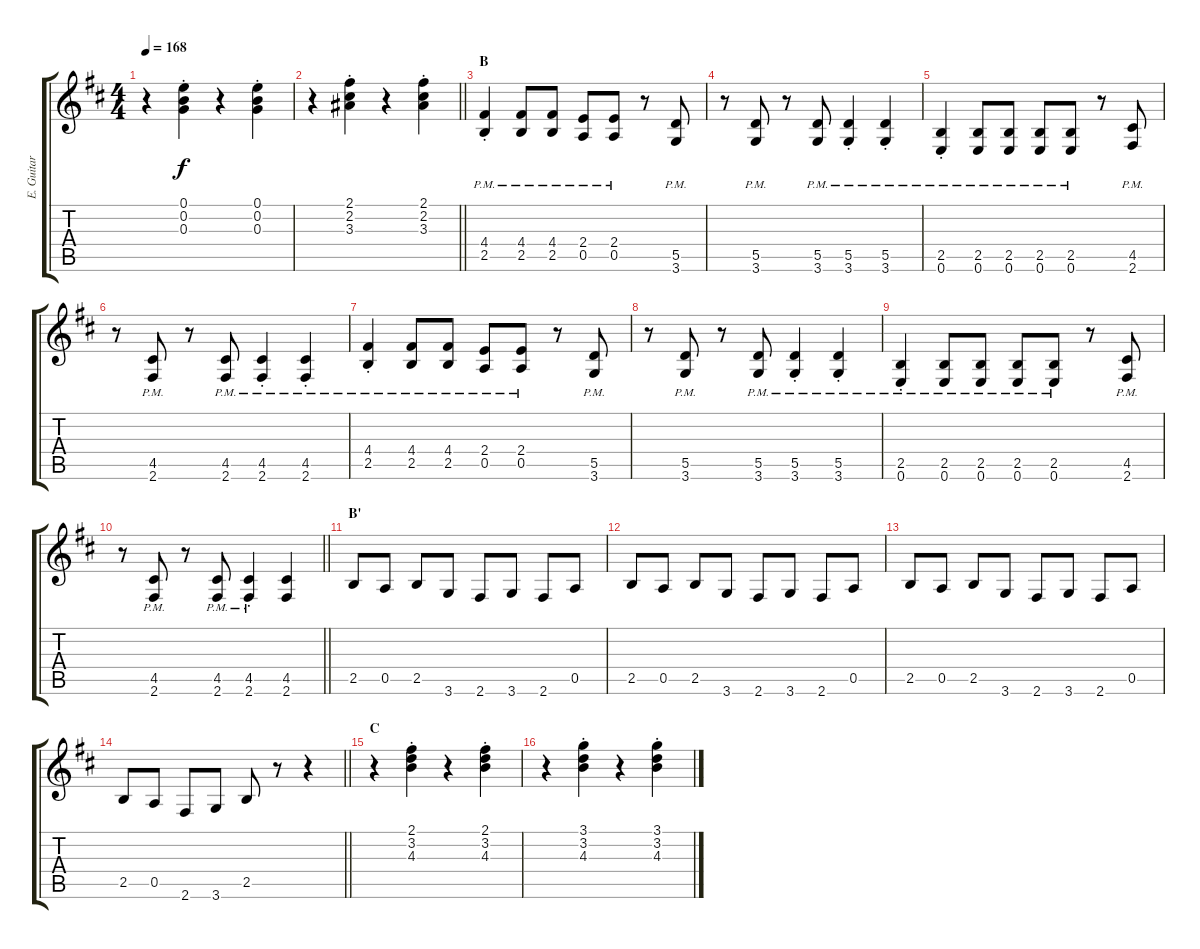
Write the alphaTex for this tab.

\track ("E. Guitar II" "E. Guitar ") {instrument overdrivenguitar}
\staff {score tabs}
\tuning (E4 B3 G3 D3 A2 E2) {hide}
\ts (4 4)
\tempo 168
\clef g2
\ks d
r.4{dy f} (0.1{st} 0.2{st} 0.3{st}).4 r.4 (0.1{st} 0.2{st} 0.3{st}).4 |
\barLineRight lightlight
r.4 (2.1{st} 2.2{st} 3.3{st}).4 r.4 (2.1{st} 2.2{st} 3.3{st}).4 |
\section ("" "B")
(4.4{pm st} 2.5{pm st}).4 (4.4{pm} 2.5{pm}).8 (4.4{pm} 2.5{pm}).8 (2.4{pm} 0.5{pm}).8 (2.4{pm} 0.5{pm}).8 r.8 (5.5{pm} 3.6{pm}).8 |
r.8 (5.5{pm} 3.6{pm}).8 r.8 (5.5{pm} 3.6{pm}).8 (5.5{pm st} 3.6{pm st}).4 (5.5{pm st} 3.6{pm st}).4 |
(2.5{pm st} 0.6{pm st}).4 (2.5{pm} 0.6{pm}).8 (2.5{pm} 0.6{pm}).8 (2.5{pm} 0.6{pm}).8 (2.5{pm} 0.6{pm}).8 r.8 (4.5{pm} 2.6{pm}).8 |
r.8 (4.5{pm} 2.6{pm}).8 r.8 (4.5{pm} 2.6{pm}).8 (4.5{pm st} 2.6{pm st}).4 (4.5{pm st} 2.6{pm st}).4 |
(4.4{pm st} 2.5{pm st}).4 (4.4{pm} 2.5{pm}).8 (4.4{pm} 2.5{pm}).8 (2.4{pm} 0.5{pm}).8 (2.4{pm} 0.5{pm}).8 r.8 (5.5{pm} 3.6{pm}).8 |
r.8 (5.5{pm} 3.6{pm}).8 r.8 (5.5{pm} 3.6{pm}).8 (5.5{pm st} 3.6{pm st}).4 (5.5{pm st} 3.6{pm st}).4 |
(2.5{pm st} 0.6{pm st}).4 (2.5{pm} 0.6{pm}).8 (2.5{pm} 0.6{pm}).8 (2.5{pm} 0.6{pm}).8 (2.5{pm} 0.6{pm}).8 r.8 (4.5{pm} 2.6{pm}).8 |
\barLineRight lightlight
r.8 (4.5{pm} 2.6{pm}).8 r.8 (4.5{pm} 2.6{pm}).8 (4.5{pm st} 2.6{pm st}).4 (4.5 2.6).4 |
\section ("" "B'")
2.5.8 0.5.8 2.5.8 3.6.8 2.6.8 3.6.8 2.6.8 0.5.8 |
2.5.8 0.5.8 2.5.8 3.6.8 2.6.8 3.6.8 2.6.8 0.5.8 |
2.5.8 0.5.8 2.5.8 3.6.8 2.6.8 3.6.8 2.6.8 0.5.8 |
\barLineRight lightlight
2.5.8 0.5.8 2.6.8 3.6.8 2.5.8 r.8 r.4 |
\section ("" "C")
r.4 (2.1{st} 3.2{st} 4.3{st}).4 r.4 (2.1{st} 3.2{st} 4.3{st}).4 |
r.4 (3.1{st} 3.2{st} 4.3{st}).4 r.4 (3.1{st} 3.2{st} 4.3{st}).4
